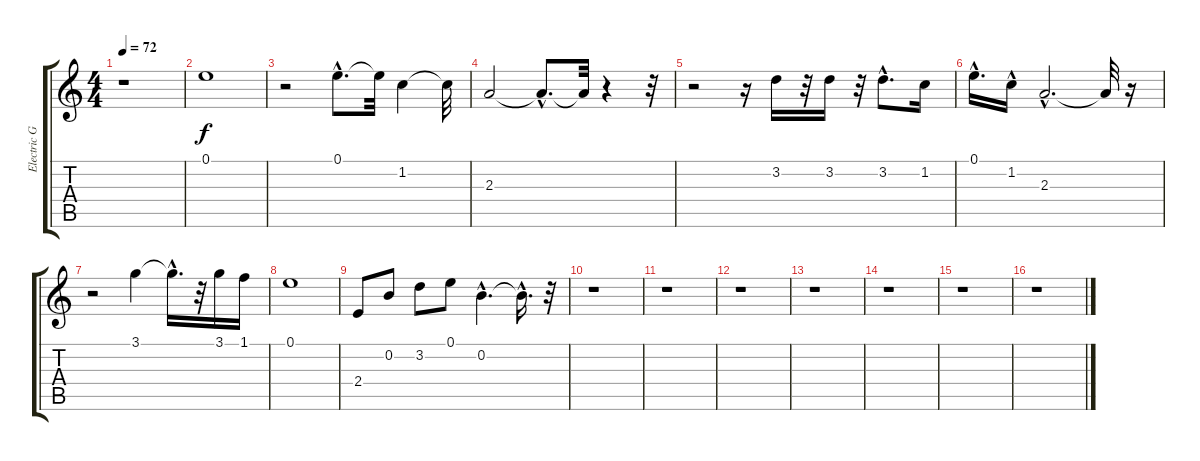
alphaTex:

\track ("Electric Guitar " "Electric G") {instrument distortionguitar}
\staff {score tabs}
\tuning (E4 B3 G3 D3 A2 E2) {hide}
\ts (4 4)
\tempo 72
\clef g2
\ks c
r.1{dy f instrument distortionguitar} |
0.1.1 |
r.2 0.1{hac}.8{d} 0.1{t}.32 1.2.4 1.2{t}.32 |
2.3.2 2.3{hac t}.8{d} 2.3{t}.32 r.4 r.32 |
r.2 r.16 3.2.16 r.32 3.2.16 r.32 3.2{hac}.8{d} 1.2.16 |
0.1{hac}.16{d} 1.2{hac}.16 2.3{hac}.2{d} 2.3{t}.32 r.16 |
r.2 3.1.4 3.1{hac t}.16{d} r.32 3.1.16 1.1.16 |
0.1.1 |
2.4.8 0.2.8 3.2.8 0.1.8 0.2{hac}.4{d} 0.2{hac t}.16{d} r.32 |
r.1 |
r.1 |
r.1 |
r.1 |
r.1 |
r.1 |
r.1
